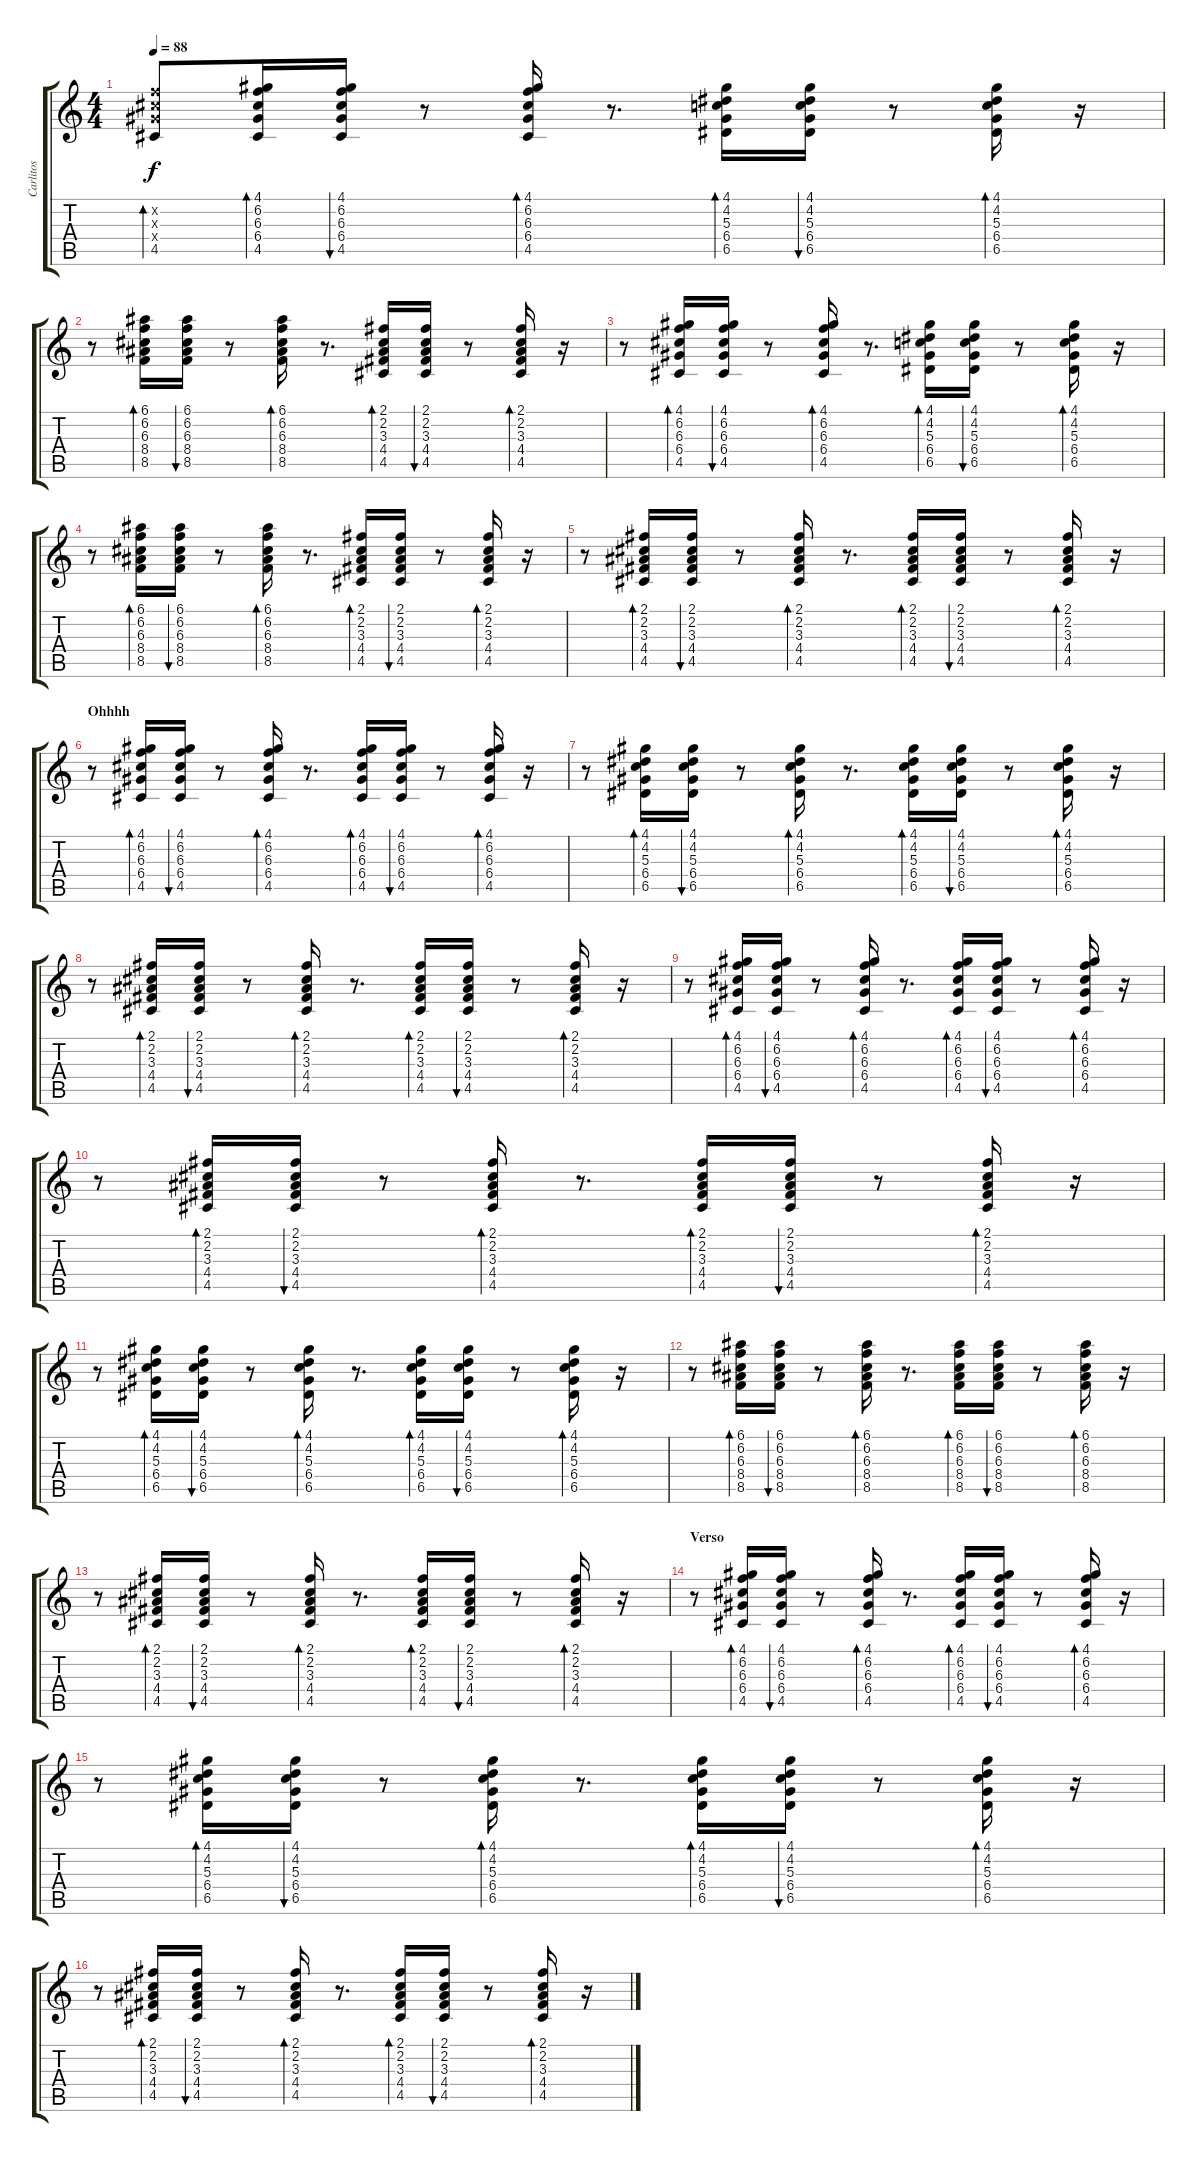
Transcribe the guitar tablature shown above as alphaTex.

\track ("Carlitos" "Carlitos") {instrument acousticguitarsteel}
\staff {score tabs}
\tuning (E4 B3 G3 D3 A2 E2) {hide}
\ts (4 4)
\tempo 88
\clef g2
\ks c
(6.2{x} 6.3{x} 6.4{x} 4.5).8{bd 60 dy f instrument acousticguitarsteel} (4.1 6.2 6.3 6.4 4.5).16{bd 60} (4.1 6.2 6.3 6.4 4.5).16{bu 60} r.8 (4.1 6.2 6.3 6.4 4.5).16{bd 60} r.8{d} (4.1 4.2 5.3 6.4 6.5).16{bd 60} (4.1 4.2 5.3 6.4 6.5).16{bu 60} r.8 (4.1 4.2 5.3 6.4 6.5).16{bd 60} r.16 |
r.8 (6.1 6.2 6.3 8.4 8.5).16{bd 60} (6.1 6.2 6.3 8.4 8.5).16{bu 60} r.8 (6.1 6.2 6.3 8.4 8.5).16{bd 60} r.8{d} (2.1 2.2 3.3 4.4 4.5).16{bd 60} (2.1 2.2 3.3 4.4 4.5).16{bu 60} r.8 (2.1 2.2 3.3 4.4 4.5).16{bd 60} r.16 |
r.8 (4.1 6.2 6.3 6.4 4.5).16{bd 60} (4.1 6.2 6.3 6.4 4.5).16{bu 60} r.8 (4.1 6.2 6.3 6.4 4.5).16{bd 60} r.8{d} (4.1 4.2 5.3 6.4 6.5).16{bd 60} (4.1 4.2 5.3 6.4 6.5).16{bu 60} r.8 (4.1 4.2 5.3 6.4 6.5).16{bd 60} r.16 |
r.8 (6.1 6.2 6.3 8.4 8.5).16{bd 60} (6.1 6.2 6.3 8.4 8.5).16{bu 60} r.8 (6.1 6.2 6.3 8.4 8.5).16{bd 60} r.8{d} (2.1 2.2 3.3 4.4 4.5).16{bd 60} (2.1 2.2 3.3 4.4 4.5).16{bu 60} r.8 (2.1 2.2 3.3 4.4 4.5).16{bd 60} r.16 |
r.8 (2.1 2.2 3.3 4.4 4.5).16{bd 60} (2.1 2.2 3.3 4.4 4.5).16{bu 60} r.8 (2.1 2.2 3.3 4.4 4.5).16{bd 60} r.8{d} (2.1 2.2 3.3 4.4 4.5).16{bd 60} (2.1 2.2 3.3 4.4 4.5).16{bu 60} r.8 (2.1 2.2 3.3 4.4 4.5).16{bd 60} r.16 |
\section ("" "Ohhhh")
r.8 (4.1 6.2 6.3 6.4 4.5).16{bd 60} (4.1 6.2 6.3 6.4 4.5).16{bu 60} r.8 (4.1 6.2 6.3 6.4 4.5).16{bd 60} r.8{d} (4.1 6.2 6.3 6.4 4.5).16{bd 60} (4.1 6.2 6.3 6.4 4.5).16{bu 60} r.8 (4.1 6.2 6.3 6.4 4.5).16{bd 60} r.16 |
r.8 (4.1 4.2 5.3 6.4 6.5).16{bd 60} (4.1 4.2 5.3 6.4 6.5).16{bu 60} r.8 (4.1 4.2 5.3 6.4 6.5).16{bd 60} r.8{d} (4.1 4.2 5.3 6.4 6.5).16{bd 60} (4.1 4.2 5.3 6.4 6.5).16{bu 60} r.8 (4.1 4.2 5.3 6.4 6.5).16{bd 60} r.16 |
r.8 (2.1 2.2 3.3 4.4 4.5).16{bd 60} (2.1 2.2 3.3 4.4 4.5).16{bu 60} r.8 (2.1 2.2 3.3 4.4 4.5).16{bd 60} r.8{d} (2.1 2.2 3.3 4.4 4.5).16{bd 60} (2.1 2.2 3.3 4.4 4.5).16{bu 60} r.8 (2.1 2.2 3.3 4.4 4.5).16{bd 60} r.16 |
r.8 (4.1 6.2 6.3 6.4 4.5).16{bd 60} (4.1 6.2 6.3 6.4 4.5).16{bu 60} r.8 (4.1 6.2 6.3 6.4 4.5).16{bd 60} r.8{d} (4.1 6.2 6.3 6.4 4.5).16{bd 60} (4.1 6.2 6.3 6.4 4.5).16{bu 60} r.8 (4.1 6.2 6.3 6.4 4.5).16{bd 60} r.16 |
r.8 (2.1 2.2 3.3 4.4 4.5).16{bd 60} (2.1 2.2 3.3 4.4 4.5).16{bu 60} r.8 (2.1 2.2 3.3 4.4 4.5).16{bd 60} r.8{d} (2.1 2.2 3.3 4.4 4.5).16{bd 60} (2.1 2.2 3.3 4.4 4.5).16{bu 60} r.8 (2.1 2.2 3.3 4.4 4.5).16{bd 60} r.16 |
r.8 (4.1 4.2 5.3 6.4 6.5).16{bd 60} (4.1 4.2 5.3 6.4 6.5).16{bu 60} r.8 (4.1 4.2 5.3 6.4 6.5).16{bd 60} r.8{d} (4.1 4.2 5.3 6.4 6.5).16{bd 60} (4.1 4.2 5.3 6.4 6.5).16{bu 60} r.8 (4.1 4.2 5.3 6.4 6.5).16{bd 60} r.16 |
r.8 (6.1 6.2 6.3 8.4 8.5).16{bd 60} (6.1 6.2 6.3 8.4 8.5).16{bu 60} r.8 (6.1 6.2 6.3 8.4 8.5).16{bd 60} r.8{d} (6.1 6.2 6.3 8.4 8.5).16{bd 60} (6.1 6.2 6.3 8.4 8.5).16{bu 60} r.8 (6.1 6.2 6.3 8.4 8.5).16{bd 60} r.16 |
r.8 (2.1 2.2 3.3 4.4 4.5).16{bd 60} (2.1 2.2 3.3 4.4 4.5).16{bu 60} r.8 (2.1 2.2 3.3 4.4 4.5).16{bd 60} r.8{d} (2.1 2.2 3.3 4.4 4.5).16{bd 60} (2.1 2.2 3.3 4.4 4.5).16{bu 60} r.8 (2.1 2.2 3.3 4.4 4.5).16{bd 60} r.16 |
\section ("" "Verso")
r.8 (4.1 6.2 6.3 6.4 4.5).16{bd 60} (4.1 6.2 6.3 6.4 4.5).16{bu 60} r.8 (4.1 6.2 6.3 6.4 4.5).16{bd 60} r.8{d} (4.1 6.2 6.3 6.4 4.5).16{bd 60} (4.1 6.2 6.3 6.4 4.5).16{bu 60} r.8 (4.1 6.2 6.3 6.4 4.5).16{bd 60} r.16 |
r.8 (4.1 4.2 5.3 6.4 6.5).16{bd 60} (4.1 4.2 5.3 6.4 6.5).16{bu 60} r.8 (4.1 4.2 5.3 6.4 6.5).16{bd 60} r.8{d} (4.1 4.2 5.3 6.4 6.5).16{bd 60} (4.1 4.2 5.3 6.4 6.5).16{bu 60} r.8 (4.1 4.2 5.3 6.4 6.5).16{bd 60} r.16 |
r.8 (2.1 2.2 3.3 4.4 4.5).16{bd 60} (2.1 2.2 3.3 4.4 4.5).16{bu 60} r.8 (2.1 2.2 3.3 4.4 4.5).16{bd 60} r.8{d} (2.1 2.2 3.3 4.4 4.5).16{bd 60} (2.1 2.2 3.3 4.4 4.5).16{bu 60} r.8 (2.1 2.2 3.3 4.4 4.5).16{bd 60} r.16
